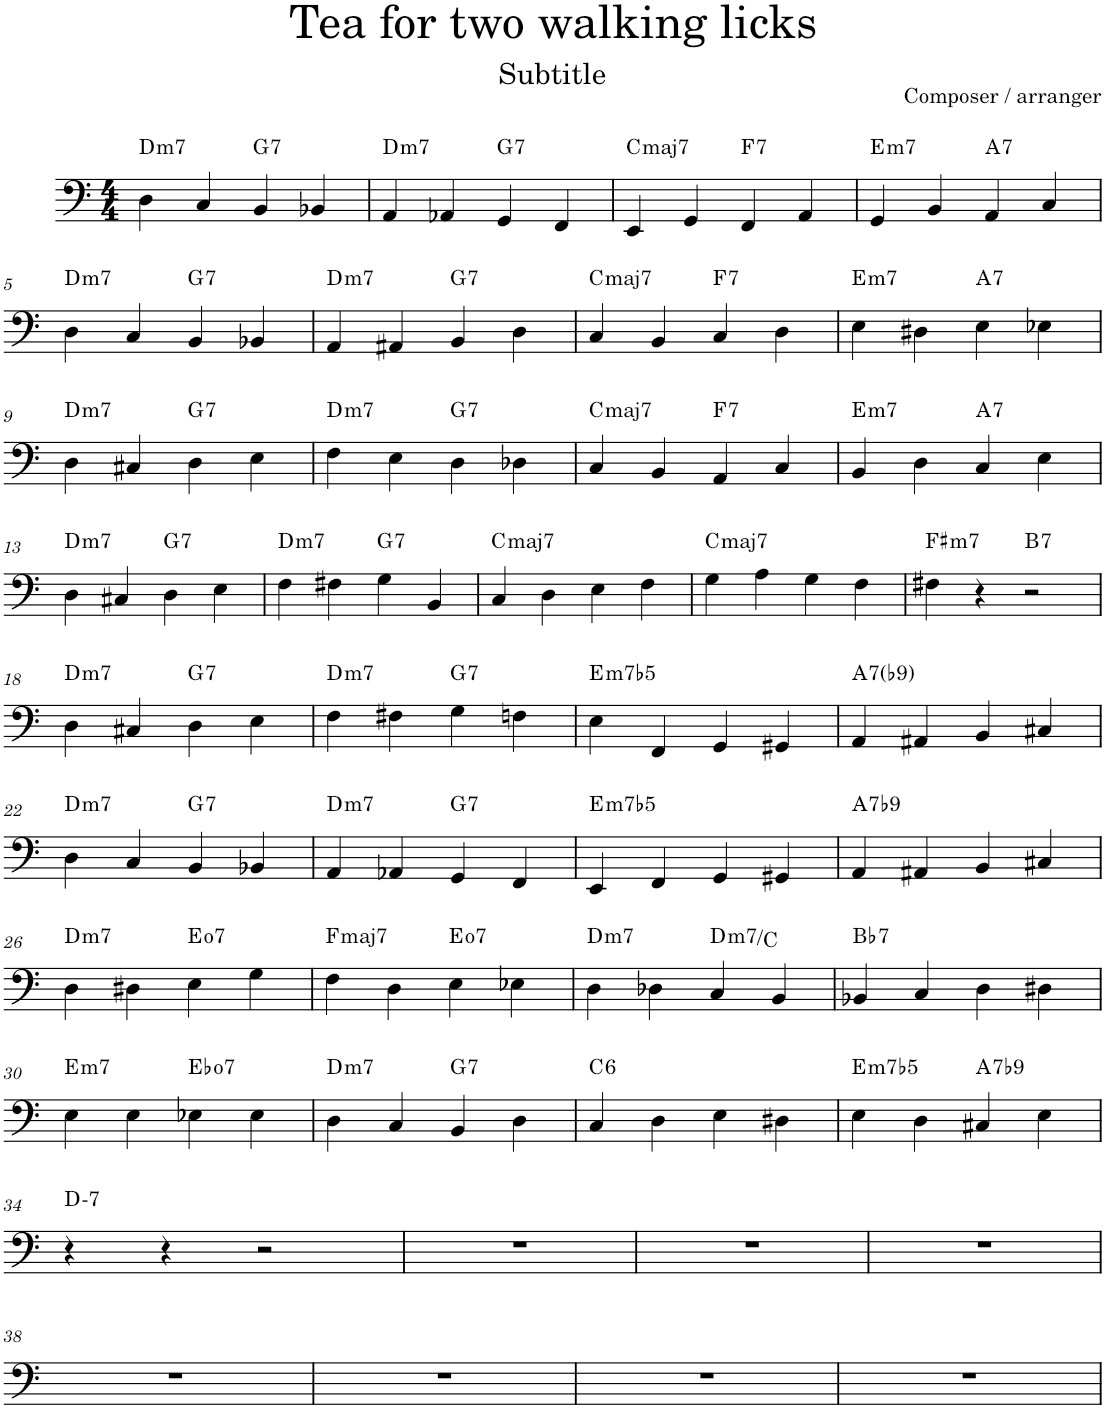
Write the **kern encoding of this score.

**kern	**harte
*part1	*part1
*staff1	*
*I"Acoustic Bass	*
*I'Bass	*
*clefF4	*
*Trd7c12	*
*k[]	*
*M4/4	*
=1	=1
!	!LO:H:kt=m7
4D\	D:min7
4C/	.
!	!LO:H:kt=7
4BB/	G:7
4BB-X/	.
=2	=2
!	!LO:H:kt=m7
4AA/	D:min7
4AA-X/	.
!	!LO:H:kt=7
4GG/	G:7
4FF/	.
=3	=3
!	!LO:H:kt=maj7
4EE/	C:maj7
4GG/	.
!	!LO:H:kt=7
4FF/	F:7
4AA/	.
=4	=4
!	!LO:H:kt=m7
4GG/	E:min7
4BB/	.
!	!LO:H:kt=7
4AA/	A:7
4C/	.
!!LO:LB:g=z
=5	=5
!	!LO:H:kt=m7
4D\	D:min7
4C/	.
!	!LO:H:kt=7
4BB/	G:7
4BB-X/	.
=6	=6
!	!LO:H:kt=m7
4AA/	D:min7
4AA#X/	.
!	!LO:H:kt=7
4BB/	G:7
4D\	.
=7	=7
!	!LO:H:kt=maj7
4C/	C:maj7
4BB/	.
!	!LO:H:kt=7
4C/	F:7
4D\	.
=8	=8
!	!LO:H:kt=m7
4E\	E:min7
4D#X\	.
!	!LO:H:kt=7
4E\	A:7
4E-X\	.
!!LO:LB:g=z
=9	=9
!	!LO:H:kt=m7
4D\	D:min7
4C#X/	.
!	!LO:H:kt=7
4D\	G:7
4E\	.
=10	=10
!	!LO:H:kt=m7
4F\	D:min7
4E\	.
!	!LO:H:kt=7
4D\	G:7
4D-X\	.
=11	=11
!	!LO:H:kt=maj7
4C/	C:maj7
4BB/	.
!	!LO:H:kt=7
4AA/	F:7
4C/	.
=12	=12
!	!LO:H:kt=m7
4BB/	E:min7
4D\	.
!	!LO:H:kt=7
4C/	A:7
4E\	.
!!LO:LB:g=z
=13	=13
!	!LO:H:kt=m7
4D\	D:min7
4C#X/	.
!	!LO:H:kt=7
4D\	G:7
4E\	.
=14	=14
!	!LO:H:kt=m7
4F\	D:min7
4F#X\	.
!	!LO:H:kt=7
4G\	G:7
4BB/	.
=15	=15
!	!LO:H:kt=maj7
4C/	C:maj7
4D\	.
4E\	.
4F\	.
=16	=16
!	!LO:H:kt=maj7
4G\	C:maj7
4A\	.
4G\	.
4F\	.
=17	=17
!	!LO:H:kt=m7
4F#X\	F#:min7
4r	.
!	!LO:H:kt=7
2r	B:7
!!LO:LB:g=z
=18	=18
!	!LO:H:kt=m7
4D\	D:min7
4C#X/	.
!	!LO:H:kt=7
4D\	G:7
4E\	.
=19	=19
!	!LO:H:kt=m7
4F\	D:min7
4F#X\	.
!	!LO:H:kt=7
4G\	G:7
4Fn\	.
=20	=20
!	!LO:H:kt=m7b5
4E\	E:hdim7
4FF/	.
4GG/	.
4GG#X/	.
=21	=21
!	!LO:H:kt=7
4AA/	A:7(b9)
4AA#X/	.
4BB/	.
4C#X/	.
!!LO:LB:g=z
=22	=22
!	!LO:H:kt=m7
4D\	D:min7
4C/	.
!	!LO:H:kt=7
4BB/	G:7
4BB-X/	.
=23	=23
!	!LO:H:kt=m7
4AA/	D:min7
4AA-X/	.
!	!LO:H:kt=7
4GG/	G:7
4FF/	.
=24	=24
!	!LO:H:kt=m7b5
4EE/	E:hdim7
4FF/	.
4GG/	.
4GG#X/	.
=25	=25
!	!LO:H:kt=7
4AA/	A:7(b9)
4AA#X/	.
4BB/	.
4C#X/	.
!!LO:LB:g=z
=26	=26
!	!LO:H:kt=m7
4D\	D:min7
4D#X\	.
!	!LO:H:kt=7
4E\	E:dim7
4G\	.
=27	=27
!	!LO:H:kt=maj7
4F\	F:maj7
4D\	.
!	!LO:H:kt=7
4E\	E:dim7
4E-X\	.
=28	=28
!	!LO:H:kt=m7
4D\	D:min7
4D-X\	.
!	!LO:H:kt=m7
4C/	D:min7/b7
4BB/	.
=29	=29
!	!LO:H:kt=7
4BB-X/	Bb:7
4C/	.
4D\	.
4D#X\	.
!!LO:LB:g=z
=30	=30
!	!LO:H:kt=m7
4E\	E:min7
4E\	.
!	!LO:H:kt=7
4E-X\	Eb:dim7
4E-\	.
=31	=31
!	!LO:H:kt=m7
4D\	D:min7
4C/	.
!	!LO:H:kt=7
4BB/	G:7
4D\	.
=32	=32
!	!LO:H:kt=6
4C/	C:maj6
4D\	.
4E\	.
4D#X\	.
=33	=33
!	!LO:H:kt=m7b5
4E\	E:hdim7
4D\	.
!	!LO:H:kt=7
4C#X/	A:7(b9)
4E\	.
!!LO:LB:g=z
=34	=34
!	!LO:H:kt=7
4r	D:min7
4r	.
2r	.
=35	=35
1r	.
=36	=36
1r	.
=37	=37
1r	.
!!LO:LB:g=z
=38	=38
1r	.
=39	=39
1r	.
=40	=40
1r	.
=41	=41
1r	.
=	=
*-	*-
